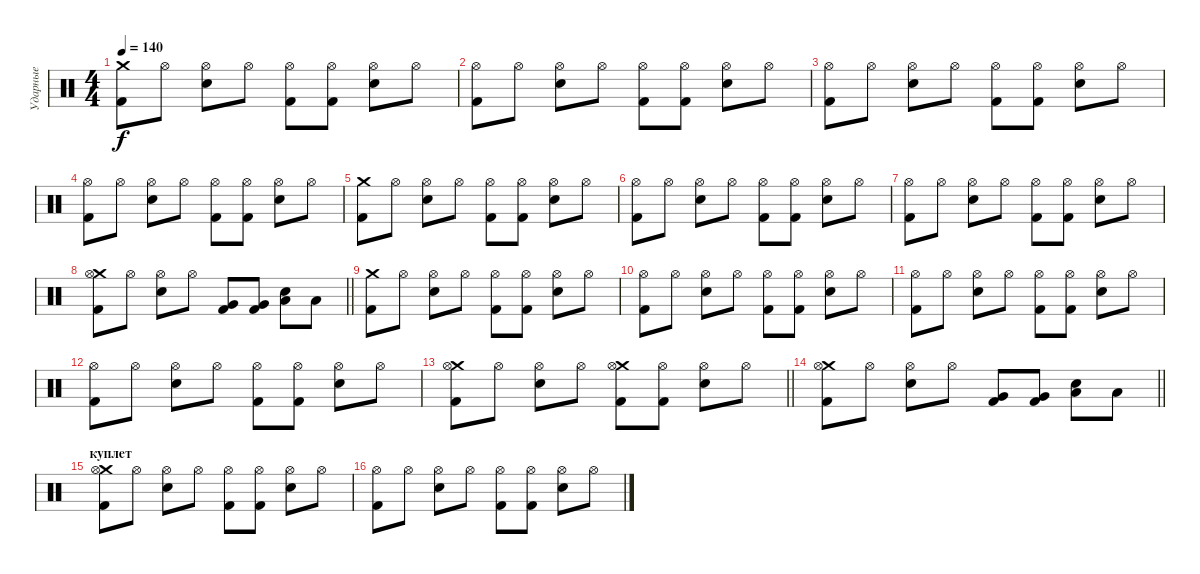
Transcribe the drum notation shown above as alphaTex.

\track ("Ударные" "Ударные") {instrument percussion}
\staff {score}
\articulation defaults
\ts (4 4)
\tempo 140
\clef neutral
\ks c
("Crash medium (hit)" "Kick (hit) 2").8{dy f} "Hi-Hat (open)".8 ("Hi-Hat (open)" "Electric Snare (hit)").8 "Hi-Hat (open)".8 ("Hi-Hat (open)" "Kick (hit) 2").8 ("Hi-Hat (open)" "Kick (hit) 2").8 ("Hi-Hat (open)" "Electric Snare (hit)").8 "Hi-Hat (open)".8 |
("Hi-Hat (open)" "Kick (hit) 2").8 "Hi-Hat (open)".8 ("Hi-Hat (open)" "Electric Snare (hit)").8 "Hi-Hat (open)".8 ("Hi-Hat (open)" "Kick (hit) 2").8 ("Hi-Hat (open)" "Kick (hit) 2").8 ("Hi-Hat (open)" "Electric Snare (hit)").8 "Hi-Hat (open)".8 |
("Hi-Hat (open)" "Kick (hit) 2").8 "Hi-Hat (open)".8 ("Hi-Hat (open)" "Electric Snare (hit)").8 "Hi-Hat (open)".8 ("Hi-Hat (open)" "Kick (hit) 2").8 ("Hi-Hat (open)" "Kick (hit) 2").8 ("Hi-Hat (open)" "Electric Snare (hit)").8 "Hi-Hat (open)".8 |
("Hi-Hat (open)" "Kick (hit) 2").8 "Hi-Hat (open)".8 ("Hi-Hat (open)" "Electric Snare (hit)").8 "Hi-Hat (open)".8 ("Hi-Hat (open)" "Kick (hit) 2").8 ("Hi-Hat (open)" "Kick (hit) 2").8 ("Hi-Hat (open)" "Electric Snare (hit)").8 "Hi-Hat (open)".8 |
("Crash medium (hit)" "Kick (hit) 2").8 "Hi-Hat (open)".8 ("Hi-Hat (open)" "Electric Snare (hit)").8 "Hi-Hat (open)".8 ("Hi-Hat (open)" "Kick (hit) 2").8 ("Hi-Hat (open)" "Kick (hit) 2").8 ("Hi-Hat (open)" "Electric Snare (hit)").8 "Hi-Hat (open)".8 |
("Hi-Hat (open)" "Kick (hit) 2").8 "Hi-Hat (open)".8 ("Hi-Hat (open)" "Electric Snare (hit)").8 "Hi-Hat (open)".8 ("Hi-Hat (open)" "Kick (hit) 2").8 ("Hi-Hat (open)" "Kick (hit) 2").8 ("Hi-Hat (open)" "Electric Snare (hit)").8 "Hi-Hat (open)".8 |
("Hi-Hat (open)" "Kick (hit) 2").8 "Hi-Hat (open)".8 ("Hi-Hat (open)" "Electric Snare (hit)").8 "Hi-Hat (open)".8 ("Hi-Hat (open)" "Kick (hit) 2").8 ("Hi-Hat (open)" "Kick (hit) 2").8 ("Hi-Hat (open)" "Electric Snare (hit)").8 "Hi-Hat (open)".8 |
\barLineRight lightlight
("Crash medium (hit)" "Hi-Hat (open)" "Kick (hit) 2").8 "Hi-Hat (open)".8 ("Hi-Hat (open)" "Electric Snare (hit)").8 "Hi-Hat (open)".8 ("Very Low Tom (hit)" "Kick (hit) 2").8 ("Very Low Tom (hit)" "Kick (hit) 2").8 ("Low Floor Tom (hit)" "Electric Snare (hit)").8 "Low Floor Tom (hit)".8 |
("Crash medium (hit)" "Kick (hit) 2").8 "Hi-Hat (open)".8 ("Hi-Hat (open)" "Electric Snare (hit)").8 "Hi-Hat (open)".8 ("Hi-Hat (open)" "Kick (hit) 2").8 ("Hi-Hat (open)" "Kick (hit) 2").8 ("Hi-Hat (open)" "Electric Snare (hit)").8 "Hi-Hat (open)".8 |
("Hi-Hat (open)" "Kick (hit) 2").8 "Hi-Hat (open)".8 ("Hi-Hat (open)" "Electric Snare (hit)").8 "Hi-Hat (open)".8 ("Hi-Hat (open)" "Kick (hit) 2").8 ("Hi-Hat (open)" "Kick (hit) 2").8 ("Hi-Hat (open)" "Electric Snare (hit)").8 "Hi-Hat (open)".8 |
("Hi-Hat (open)" "Kick (hit) 2").8 "Hi-Hat (open)".8 ("Hi-Hat (open)" "Electric Snare (hit)").8 "Hi-Hat (open)".8 ("Hi-Hat (open)" "Kick (hit) 2").8 ("Hi-Hat (open)" "Kick (hit) 2").8 ("Hi-Hat (open)" "Electric Snare (hit)").8 "Hi-Hat (open)".8 |
("Hi-Hat (open)" "Kick (hit) 2").8 "Hi-Hat (open)".8 ("Hi-Hat (open)" "Electric Snare (hit)").8 "Hi-Hat (open)".8 ("Hi-Hat (open)" "Kick (hit) 2").8 ("Hi-Hat (open)" "Kick (hit) 2").8 ("Hi-Hat (open)" "Electric Snare (hit)").8 "Hi-Hat (open)".8 |
\barLineRight lightlight
("Crash medium (hit)" "Hi-Hat (open)" "Kick (hit) 2").8 "Hi-Hat (open)".8 ("Hi-Hat (open)" "Electric Snare (hit)").8 "Hi-Hat (open)".8 ("Crash medium (hit)" "Hi-Hat (open)" "Kick (hit) 2").8 ("Hi-Hat (open)" "Kick (hit) 2").8 ("Hi-Hat (open)" "Electric Snare (hit)").8 "Hi-Hat (open)".8 |
\barLineRight lightlight
("Crash medium (hit)" "Hi-Hat (open)" "Kick (hit) 2").8 "Hi-Hat (open)".8 ("Hi-Hat (open)" "Electric Snare (hit)").8 "Hi-Hat (open)".8 ("Very Low Tom (hit)" "Kick (hit) 2").8 ("Very Low Tom (hit)" "Kick (hit) 2").8 ("Low Floor Tom (hit)" "Electric Snare (hit)").8 "Low Floor Tom (hit)".8 |
\section ("" "куплет")
("Crash medium (hit)" "Hi-Hat (open)" "Kick (hit) 2").8 "Hi-Hat (open)".8 ("Hi-Hat (open)" "Electric Snare (hit)").8 "Hi-Hat (open)".8 ("Hi-Hat (open)" "Kick (hit) 2").8 ("Hi-Hat (open)" "Kick (hit) 2").8 ("Hi-Hat (open)" "Electric Snare (hit)").8 "Hi-Hat (open)".8 |
("Hi-Hat (open)" "Kick (hit) 2").8 "Hi-Hat (open)".8 ("Hi-Hat (open)" "Electric Snare (hit)").8 "Hi-Hat (open)".8 ("Hi-Hat (open)" "Kick (hit) 2").8 ("Hi-Hat (open)" "Kick (hit) 2").8 ("Hi-Hat (open)" "Electric Snare (hit)").8 "Hi-Hat (open)".8
